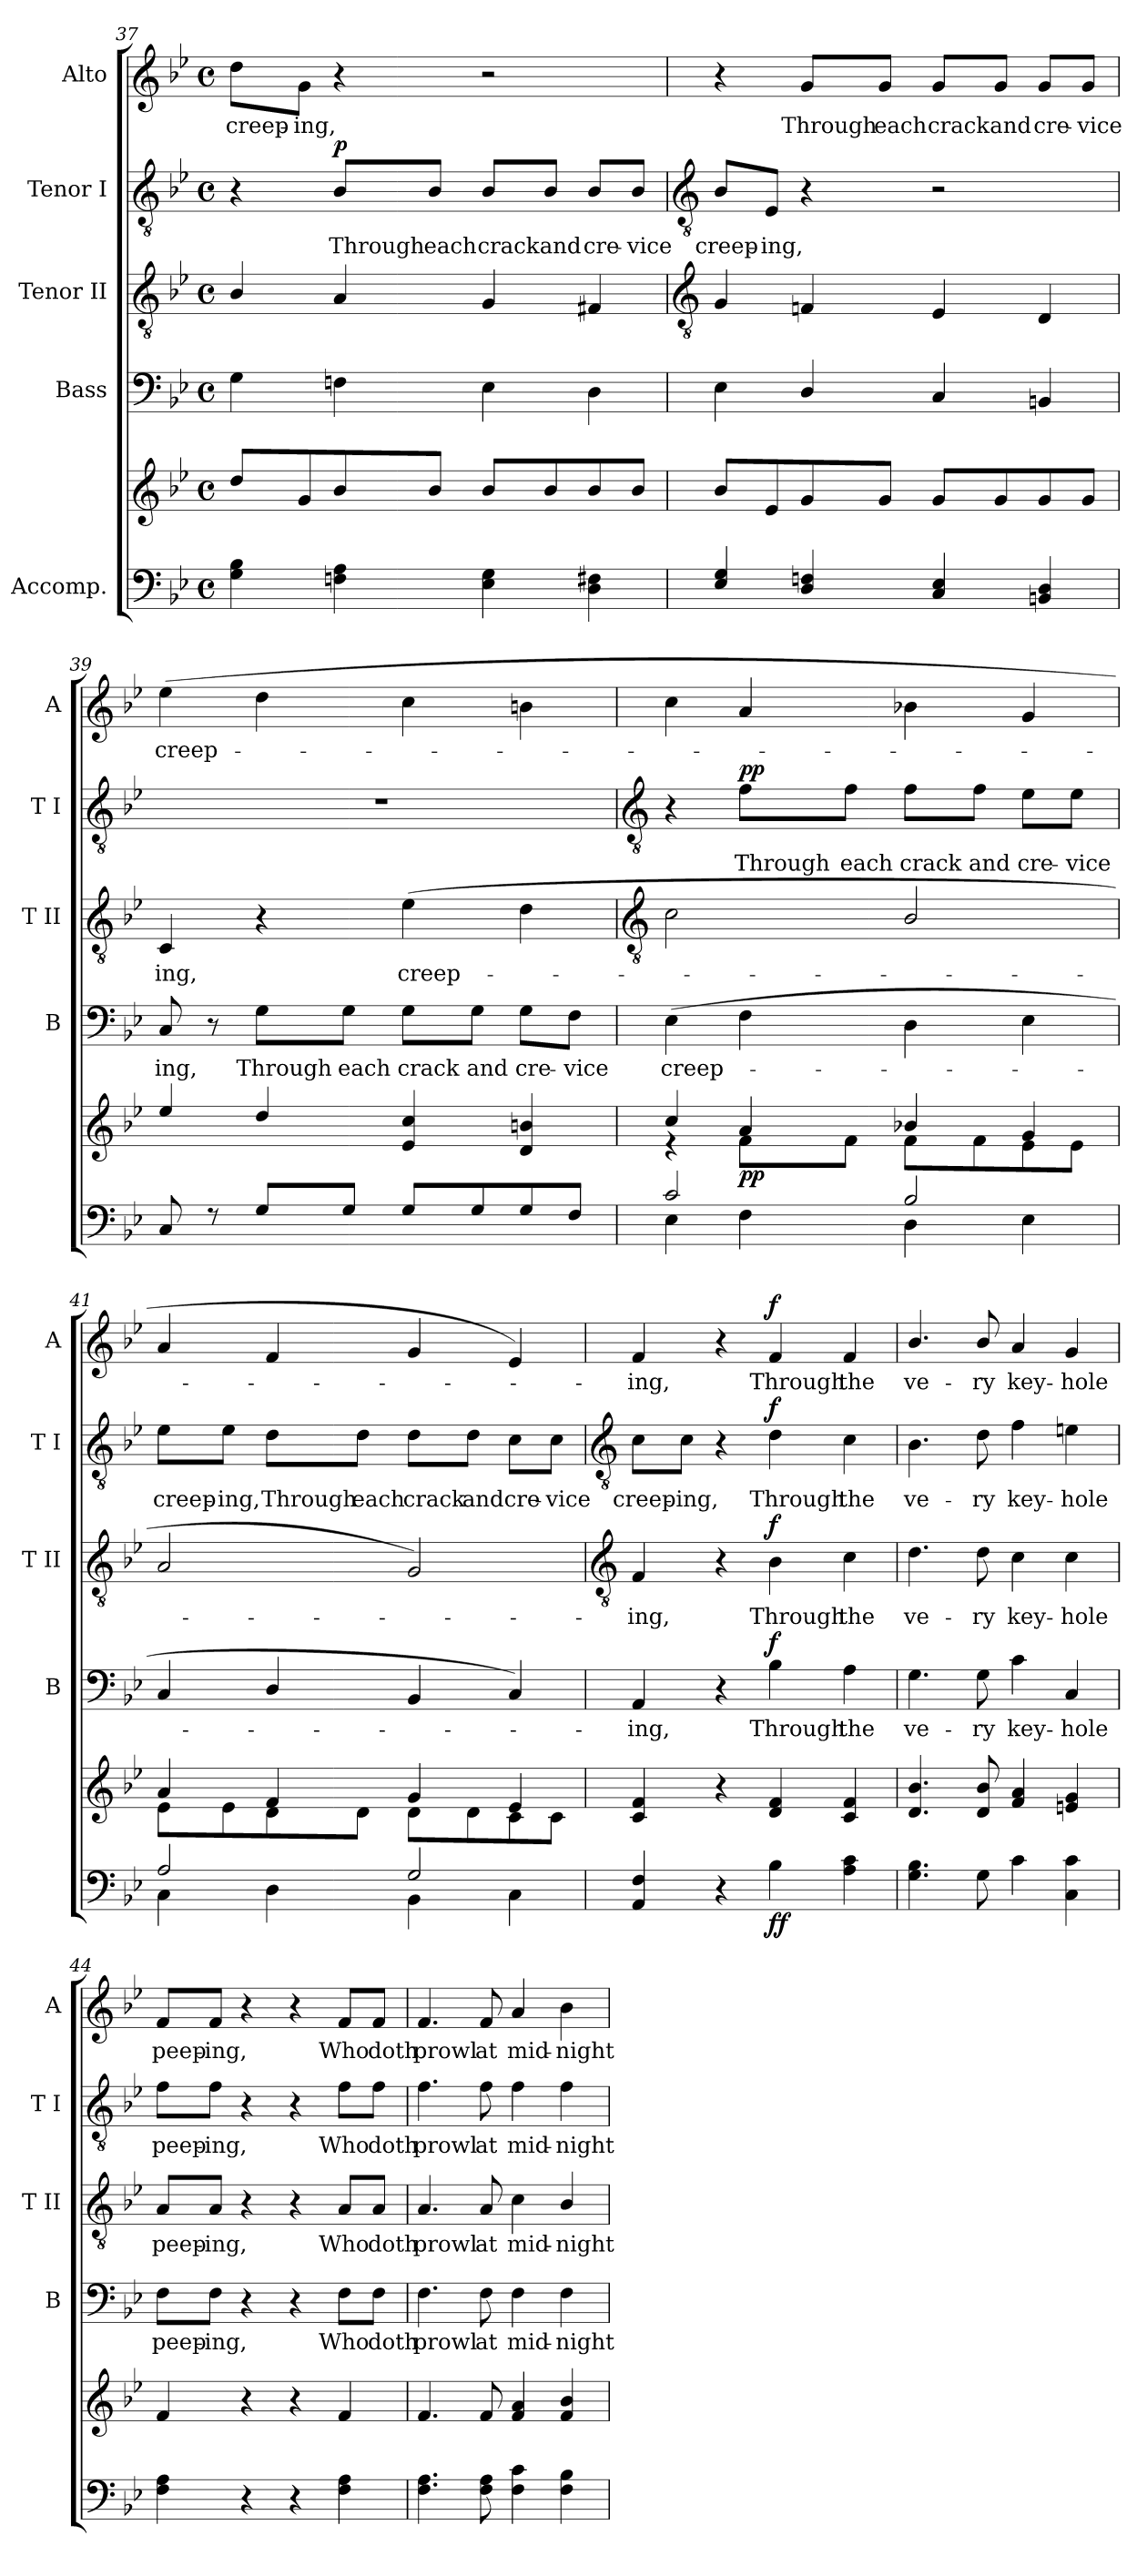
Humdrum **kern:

**kern	**kern	**dynam	**kern	**text	**dynam	**kern	**text	**dynam	**kern	**text	**dynam	**kern	**text	**dynam
*part5	*part5	*part5	*part4	*part4	*part4	*part3	*part3	*part3	*part2	*part2	*part2	*part1	*part1	*part1
*staff6	*staff5	*staff5/6	*staff4	*staff4	*staff4	*staff3	*staff3	*staff3	*staff2	*staff2	*staff2	*staff1	*staff1	*staff1
*I"Accomp.	*	*	*I"Bass	*	*	*I"Tenor II	*	*	*I"Tenor I	*	*	*I"Alto	*	*
*	*	*	*I'B	*	*	*I'T II	*	*	*I'T I	*	*	*I'A	*	*
*clefF4	*clefG2	*	*clefF4	*	*	*clefGv2	*	*	*clefGv2	*	*	*clefG2	*	*
*k[b-e-]	*k[b-e-]	*	*k[b-e-]	*	*	*k[b-e-]	*	*	*k[b-e-]	*	*	*k[b-e-]	*	*
*B-:	*B-:	*	*B-:	*	*	*B-:	*	*	*B-:	*	*	*B-:	*	*
*M4/4	*M4/4	*	*M4/4	*	*	*M4/4	*	*	*M4/4	*	*	*M4/4	*	*
*met(c)	*met(c)	*	*met(c)	*	*	*met(c)	*	*	*met(c)	*	*	*met(c)	*	*
=37	=37	=37	=37	=37	=37	=37	=37	=37	=37	=37	=37	=37	=37	=37
*	*^	*	*	*	*	*	*	*	*	*	*	*	*	*
!	!	!	!	!	!	!	!	!	!	!	!	!	!	!LO:LY:b	!
4G 4B-	8dd/L	1ryy	.	4G	.	.	4B-/	.	.	4r	.	.	8dd\L	creep-	.
!	!	!	!	!	!	!	!	!	!	!	!	!	!	!LO:LY:b	!
.	8g/	.	.	.	.	.	.	.	.	.	.	.	8g\J	-ing,	.
!	!	!	!	!	!	!	!	!	!	!	!LO:LY:b	!LO:DY:b	!	!	!
4Fn 4A	8b-/	.	.	4Fn	.	.	4A/	.	.	8B-/L	Through	p	4r	.	.
!	!	!	!	!	!	!	!	!	!	!	!LO:LY:b	!	!	!	!
.	8b-/J	.	.	.	.	.	.	.	.	8B-/J	each	.	.	.	.
!	!	!	!	!	!	!	!	!	!	!	!LO:LY:b	!	!	!	!
4E- 4G	8b-/L	.	.	4E-	.	.	4G	.	.	8B-/L	crack	.	2r	.	.
!	!	!	!	!	!	!	!	!	!	!	!LO:LY:b	!	!	!	!
.	8b-/	.	.	.	.	.	.	.	.	8B-/J	and	.	.	.	.
!	!	!	!	!	!	!	!	!	!	!	!LO:LY:b	!	!	!	!
4D 4F#X	8b-/	.	.	4D	.	.	4F#X	.	.	8B-/L	cre-	.	.	.	.
!	!	!	!	!	!	!	!	!	!	!	!LO:LY:b	!	!	!	!
.	8b-/J	.	.	.	.	.	.	.	.	8B-/J	-vice	.	.	.	.
!!LO:LB:g=z
=38	=38	=38	=38	=38	=38	=38	=38	=38	=38	=38	=38	=38	=38	=38	=38
*	*	*	*	*	*	*	*clefGv2	*	*	*clefGv2	*	*	*	*	*
*^	*	*	*	*	*	*	*	*	*	*	*	*	*	*	*
!	!	!	!	!	!	!	!	!	!	!	!	!LO:LY:b	!	!	!	!
4E- 4G	1ryy	8b-/L	1ryy	.	4E-	.	.	4G	.	.	8B-/L	creep-	.	4r	.	.
!	!	!	!	!	!	!	!	!	!	!	!	!LO:LY:b	!	!	!	!
.	.	8e-/	.	.	.	.	.	.	.	.	8E-/J	-ing,	.	.	.	.
!	!	!	!	!	!	!	!	!	!	!	!	!	!	!	!LO:LY:b	!
4D 4Fn	.	8g/	.	.	4D/	.	.	4Fn	.	.	4r	.	.	8g/L	Through	.
!	!	!	!	!	!	!	!	!	!	!	!	!	!	!	!LO:LY:b	!
.	.	8g/J	.	.	.	.	.	.	.	.	.	.	.	8g/J	each	.
!	!	!	!	!	!	!	!	!	!	!	!	!	!	!	!LO:LY:b	!
4C 4E-	.	8g/L	.	.	4C	.	.	4E-	.	.	2r	.	.	8g/L	crack	.
!	!	!	!	!	!	!	!	!	!	!	!	!	!	!	!LO:LY:b	!
.	.	8g/	.	.	.	.	.	.	.	.	.	.	.	8g/J	and	.
!	!	!	!	!	!	!	!	!	!	!	!	!	!	!	!LO:LY:b	!
4BBn 4D	.	8g/	.	.	4BBn	.	.	4D	.	.	.	.	.	8g/L	cre-	.
!	!	!	!	!	!	!	!	!	!	!	!	!	!	!	!LO:LY:b	!
.	.	8g/J	.	.	.	.	.	.	.	.	.	.	.	8g/J	-vice	.
=39	=39	=39	=39	=39	=39	=39	=39	=39	=39	=39	=39	=39	=39	=39	=39	=39
!	!	!	!	!	!	!LO:LY:b	!	!	!LO:LY:b	!	!	!	!	!	!LO:LY:b	!
8C	1ryy	4ee-/	1ryy	.	8C	ing,	.	4C	ing,	.	1r	.	.	(<4ee-	creep-	.
8r	.	.	.	.	8r	.	.	.	.	.	.	.	.	.	.	.
!	!	!	!	!	!	!LO:LY:b	!	!	!	!	!	!	!	!	!	!
8GL	.	4dd/	.	.	8G\L	Through	.	4r	.	.	.	.	.	4dd	.	.
!	!	!	!	!	!	!LO:LY:b	!	!	!	!	!	!	!	!	!	!
8GJ	.	.	.	.	8G\J	each	.	.	.	.	.	.	.	.	.	.
!	!	!	!	!	!	!LO:LY:b	!	!	!LO:LY:b	!	!	!	!	!	!	!
8GL	.	4e-/ 4cc/	.	.	8G\L	crack	.	(<4e-	creep-	.	.	.	.	4cc	.	.
!	!	!	!	!	!	!LO:LY:b	!	!	!	!	!	!	!	!	!	!
8G	.	.	.	.	8G\J	and	.	.	.	.	.	.	.	.	.	.
!	!	!	!	!	!	!LO:LY:b	!	!	!	!	!	!	!	!	!	!
8G	.	4d/ 4bn/	.	.	8G\L	cre-	.	4d	.	.	.	.	.	4bn	.	.
!	!	!	!	!	!	!LO:LY:b	!	!	!	!	!	!	!	!	!	!
8FJ	.	.	.	.	8F\J	-vice	.	.	.	.	.	.	.	.	.	.
!!LO:LB:g=z
=40	=40	=40	=40	=40	=40	=40	=40	=40	=40	=40	=40	=40	=40	=40	=40	=40
*	*	*	*	*	*	*	*	*clefGv2	*	*	*clefGv2	*	*	*	*	*
!	!	!	!	!	!	!LO:LY:b	!	!	!	!	!	!	!	!	!	!
2c	4E-\	4cc/	4r	.	(>4E-	creep-	.	2c	.	.	4r	.	.	4cc	.	.
!	!	!	!	!LO:DY:b	!	!	!	!	!	!	!	!LO:LY:b	!LO:DY:b	!	!	!
.	4F\	4a/	8f\L	pp	4F	.	.	.	.	.	8f\L	Through	pp	4a	.	.
!	!	!	!	!	!	!	!	!	!	!	!	!LO:LY:b	!	!	!	!
.	.	.	8f\J	.	.	.	.	.	.	.	8f\J	each	.	.	.	.
!	!	!	!	!	!	!	!	!	!	!	!	!LO:LY:b	!	!	!	!
2B-	4D\	4b-X/	8f\L	.	4D	.	.	2B-/	.	.	8f\L	crack	.	4b-X	.	.
!	!	!	!	!	!	!	!	!	!	!	!	!LO:LY:b	!	!	!	!
.	.	.	8f\	.	.	.	.	.	.	.	8f\J	and	.	.	.	.
!	!	!	!	!	!	!	!	!	!	!	!	!LO:LY:b	!	!	!	!
.	4E-\	4g/	8e-\	.	4E-	.	.	.	.	.	8e-\L	cre-	.	4g	.	.
!	!	!	!	!	!	!	!	!	!	!	!	!LO:LY:b	!	!	!	!
.	.	.	8e-\J	.	.	.	.	.	.	.	8e-\J	-vice	.	.	.	.
=41	=41	=41	=41	=41	=41	=41	=41	=41	=41	=41	=41	=41	=41	=41	=41	=41
!	!	!	!	!	!	!	!	!	!	!	!	!LO:LY:b	!	!	!	!
2A/	4C\	4a/	8e-\L	.	4C	.	.	2A/	.	.	8e-\L	creep-	.	4a/	.	.
!	!	!	!	!	!	!	!	!	!	!	!	!LO:LY:b	!	!	!	!
.	.	.	8e-\	.	.	.	.	.	.	.	8e-\J	-ing,	.	.	.	.
!	!	!	!	!	!	!	!	!	!	!	!	!LO:LY:b	!	!	!	!
.	4D\	4f/	8d\	.	4D/	.	.	.	.	.	8d\L	Through	.	4f	.	.
!	!	!	!	!	!	!	!	!	!	!	!	!LO:LY:b	!	!	!	!
.	.	.	8d\J	.	.	.	.	.	.	.	8d\J	each	.	.	.	.
!	!	!	!	!	!	!	!	!	!	!	!	!LO:LY:b	!	!	!	!
2G	4BB-\	4g/	8d\L	.	4BB-	.	.	2G)	.	.	8d\L	crack	.	4g	.	.
!	!	!	!	!	!	!	!	!	!	!	!	!LO:LY:b	!	!	!	!
.	.	.	8d\	.	.	.	.	.	.	.	8d\J	and	.	.	.	.
!	!	!	!	!	!	!	!	!	!	!	!	!LO:LY:b	!	!	!	!
.	4C\	4e-/	8c\	.	4C/)	.	.	.	.	.	8c\L	cre-	.	4e-)	.	.
!	!	!	!	!	!	!	!	!	!	!	!	!LO:LY:b	!	!	!	!
.	.	.	8c\J	.	.	.	.	.	.	.	8c\J	-vice	.	.	.	.
*v	*v	*	*	*	*	*	*	*	*	*	*	*	*	*	*	*
*	*v	*v	*	*	*	*	*	*	*	*	*	*	*	*	*
!!LO:LB:g=z
=42	=42	=42	=42	=42	=42	=42	=42	=42	=42	=42	=42	=42	=42	=42
*	*	*	*	*	*	*clefGv2	*	*	*clefGv2	*	*	*	*	*
*	*^	*	*	*	*	*	*	*	*	*	*	*	*	*
!	!	!	!	!	!LO:LY:b	!	!	!LO:LY:b	!	!	!LO:LY:b	!	!	!LO:LY:b	!
*	*v	*v	*	*	*	*	*	*	*	*	*	*	*	*	*
4AA 4F	4c 4f	.	4AA	ing,	.	4F	ing,	.	8c\L	creep-	.	4f	ing,	.
!	!	!	!	!	!	!	!	!	!	!LO:LY:b	!	!	!	!
.	.	.	.	.	.	.	.	.	8c\J	-ing,	.	.	.	.
4r	4r	.	4r	.	.	4r	.	.	4r	.	.	4r	.	.
!	!	!LO:DY:b=2	!	!LO:LY:b	!	!	!LO:LY:b	!	!	!LO:LY:b	!	!	!LO:LY:b	!
!	!	!LO:DY:n=1:b	!	!	!LO:DY:b	!	!	!LO:DY:b	!	!	!LO:DY:b	!	!	!LO:DY:b
4B-\	4d 4f	f f	4B-	Through	f	4B-	Through	f	4d	Through	f	4f	Through	f
!	!	!	!	!LO:LY:b	!	!	!LO:LY:b	!	!	!LO:LY:b	!	!	!LO:LY:b	!
4A\ 4c\	4c 4f	.	4A	the	.	4c	the	.	4c	the	.	4f	the	.
=43	=43	=43	=43	=43	=43	=43	=43	=43	=43	=43	=43	=43	=43	=43
!	!	!	!	!LO:LY:b	!	!	!LO:LY:b	!	!	!LO:LY:b	!	!	!LO:LY:b	!
4.G\ 4.B-\	4.d 4.b-	.	4.G	ve-	.	4.d	ve-	.	4.B-	ve-	.	4.b-/	ve-	.
!	!	!	!	!LO:LY:b	!	!	!LO:LY:b	!	!	!LO:LY:b	!	!	!LO:LY:b	!
8G\	8d 8b-	.	8G	-ry	.	8d	-ry	.	8d	-ry	.	8b-/	-ry	.
!	!	!	!	!LO:LY:b	!	!	!LO:LY:b	!	!	!LO:LY:b	!	!	!LO:LY:b	!
4c\	4f/ 4a/	.	4c\	key-	.	4c\	key-	.	4f\	key-	.	4a/	key-	.
!	!	!	!	!LO:LY:b	!	!	!LO:LY:b	!	!	!LO:LY:b	!	!	!LO:LY:b	!
4C\ 4c\	4en 4g	.	4C	-hole	.	4c	-hole	.	4en	-hole	.	4g	-hole	.
=44	=44	=44	=44	=44	=44	=44	=44	=44	=44	=44	=44	=44	=44	=44
!	!	!	!	!LO:LY:b	!	!	!LO:LY:b	!	!	!LO:LY:b	!	!	!LO:LY:b	!
4F\ 4A\	4f	.	8F\L	peep-	.	8A/L	peep-	.	8f\L	peep-	.	8f/L	peep-	.
!	!	!	!	!LO:LY:b	!	!	!LO:LY:b	!	!	!LO:LY:b	!	!	!LO:LY:b	!
.	.	.	8F\J	-ing,	.	8A/J	-ing,	.	8f\J	-ing,	.	8f/J	-ing,	.
4r	4r	.	4r	.	.	4r	.	.	4r	.	.	4r	.	.
4r	4r	.	4r	.	.	4r	.	.	4r	.	.	4r	.	.
!	!	!	!	!LO:LY:b	!	!	!LO:LY:b	!	!	!LO:LY:b	!	!	!LO:LY:b	!
4F 4A	4f	.	8F\L	Who	.	8A/L	Who	.	8f\L	Who	.	8f/L	Who	.
!	!	!	!	!LO:LY:b	!	!	!LO:LY:b	!	!	!LO:LY:b	!	!	!LO:LY:b	!
.	.	.	8F\J	doth	.	8A/J	doth	.	8f\J	doth	.	8f/J	doth	.
=45	=45	=45	=45	=45	=45	=45	=45	=45	=45	=45	=45	=45	=45	=45
!	!	!	!	!LO:LY:b	!	!	!LO:LY:b	!	!	!LO:LY:b	!	!	!LO:LY:b	!
4.F 4.A	4.f	.	4.F	prowl	.	4.A	prowl	.	4.f	prowl	.	4.f	prowl	.
!	!	!	!	!LO:LY:b	!	!	!LO:LY:b	!	!	!LO:LY:b	!	!	!LO:LY:b	!
8F 8A	8f	.	8F	at	.	8A	at	.	8f	at	.	8f	at	.
!	!	!	!	!LO:LY:b	!	!	!LO:LY:b	!	!	!LO:LY:b	!	!	!LO:LY:b	!
4F 4c	4f 4a	.	4F	mid-	.	4c	mid-	.	4f	mid-	.	4a	mid-	.
!	!	!	!	!LO:LY:b	!	!	!LO:LY:b	!	!	!LO:LY:b	!	!	!LO:LY:b	!
4F 4B-	4f 4b-	.	4F	-night	.	4B-/	-night	.	4f	-night	.	4b-	-night	.
=	=	=	=	=	=	=	=	=	=	=	=	=	=	=
*-	*-	*-	*-	*-	*-	*-	*-	*-	*-	*-	*-	*-	*-	*-
